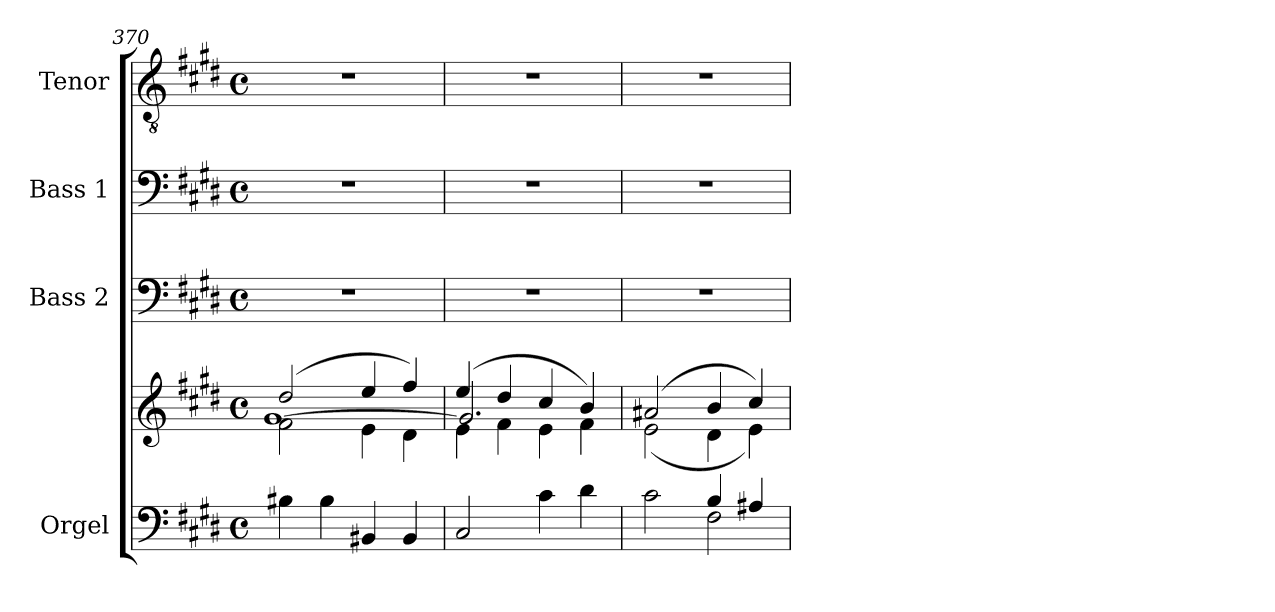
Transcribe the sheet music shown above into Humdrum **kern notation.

**kern	**kern	**kern	**kern	**kern
*part4	*part4	*part3	*part2	*part1
*staff5	*staff4	*staff3	*staff2	*staff1
*I"Orgel	*	*I"Bass 2	*I"Bass 1	*I"Tenor
*I'Org.	*	*I'B2.	*I'B1.	*I'T.
*clefF4	*clefG2	*clefF4	*clefF4	*clefGv2
*k[f#c#g#d#]	*k[f#c#g#d#]	*k[f#c#g#d#]	*k[f#c#g#d#]	*k[f#c#g#d#]
*E:	*E:	*E:	*E:	*E:
*M4/4	*M4/4	*M4/4	*M4/4	*M4/4
*met(c)	*met(c)	*met(c)	*met(c)	*met(c)
=370	=370	=370	=370	=370
*	*^	*	*	*
*	*	*^	*	*	*
4B#X\	(2dd#/	2f#\	[>1g#	1r	1r	1r
4B#\	.	.	.	.	.	.
4BB#X/	4ee/	4e\	.	.	.	.
4BB#/	4ff#/)	4d#\	.	.	.	.
=371	=371	=371	=371	=371	=371	=371
2C#/	(4ee/	4e\	2.g#/]	1r	1r	1r
.	4dd#/	4f#\	.	.	.	.
4c#\	4cc#/	4e\	.	.	.	.
4d#\	4b/)	4f#\	4ryy	.	.	.
*	*	*v	*v	*	*	*
!!LO:PB:g=z
=372	=372	=372	=372	=372	=372
*^	*	*	*	*	*
2ryy	2c#\	(2a#X/	(<2e\	1r	1r	1r
4B/	2F#\	4b/	4d#\	.	.	.
4A#X/	.	4cc#/)	4e\)	.	.	.
*v	*v	*	*	*	*	*
*	*v	*v	*	*	*
=	=	=	=	=
*-	*-	*-	*-	*-
